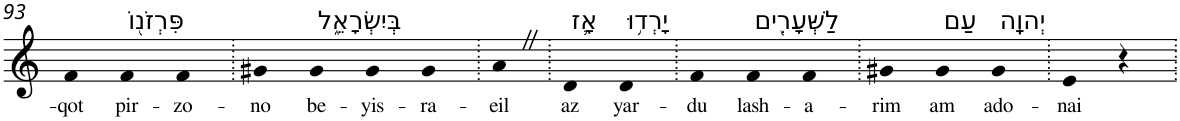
**kern	**text
*part1	*part1
*staff1	*staff1
*I"Piano	*
*I'Pno	*
!!LO:PB:g=z
*clefG2	*
*k[]	*
=93	=93
!	!LO:LY:b
4f	-qot
!LO:TX:a:t=פִּרְזֹנ֖וֹ	!
!	!LO:LY:b
4f	pir-
!	!LO:LY:b
4f	-zo-
=94.	=94.
!	!LO:LY:b
4g#X	-no
!LO:TX:a:t=בְּיִשְׂרָאֵ֑ל	!
!	!LO:LY:b
4g#	be-
!	!LO:LY:b
4g#	-yis-
!	!LO:LY:b
4g#	-ra-
=95.	=95.
!	!LO:LY:b
4aZ	-eil
=96.	=96.
!LO:TX:a:t=אָ֛ז	!
!	!LO:LY:b
4d	az
!LO:TX:a:t=יָרְד֥וּ	!
!	!LO:LY:b
4d	yar-
=97.	=97.
!	!LO:LY:b
4f	-du
!LO:TX:a:t=לַשְּׁעָרִ֖ים	!
!	!LO:LY:b
4f	lash-
!	!LO:LY:b
4f	-a-
=98.	=98.
!	!LO:LY:b
4g#X	-rim
!LO:TX:a:t=עַם	!
!	!LO:LY:b
4g#	am
!LO:TX:a:t=יְהוָֽה	!
!	!LO:LY:b
4g#	ado-
=99.	=99.
!	!LO:LY:b
4e	-nai
4r	.
=.	=.
*-	*-
